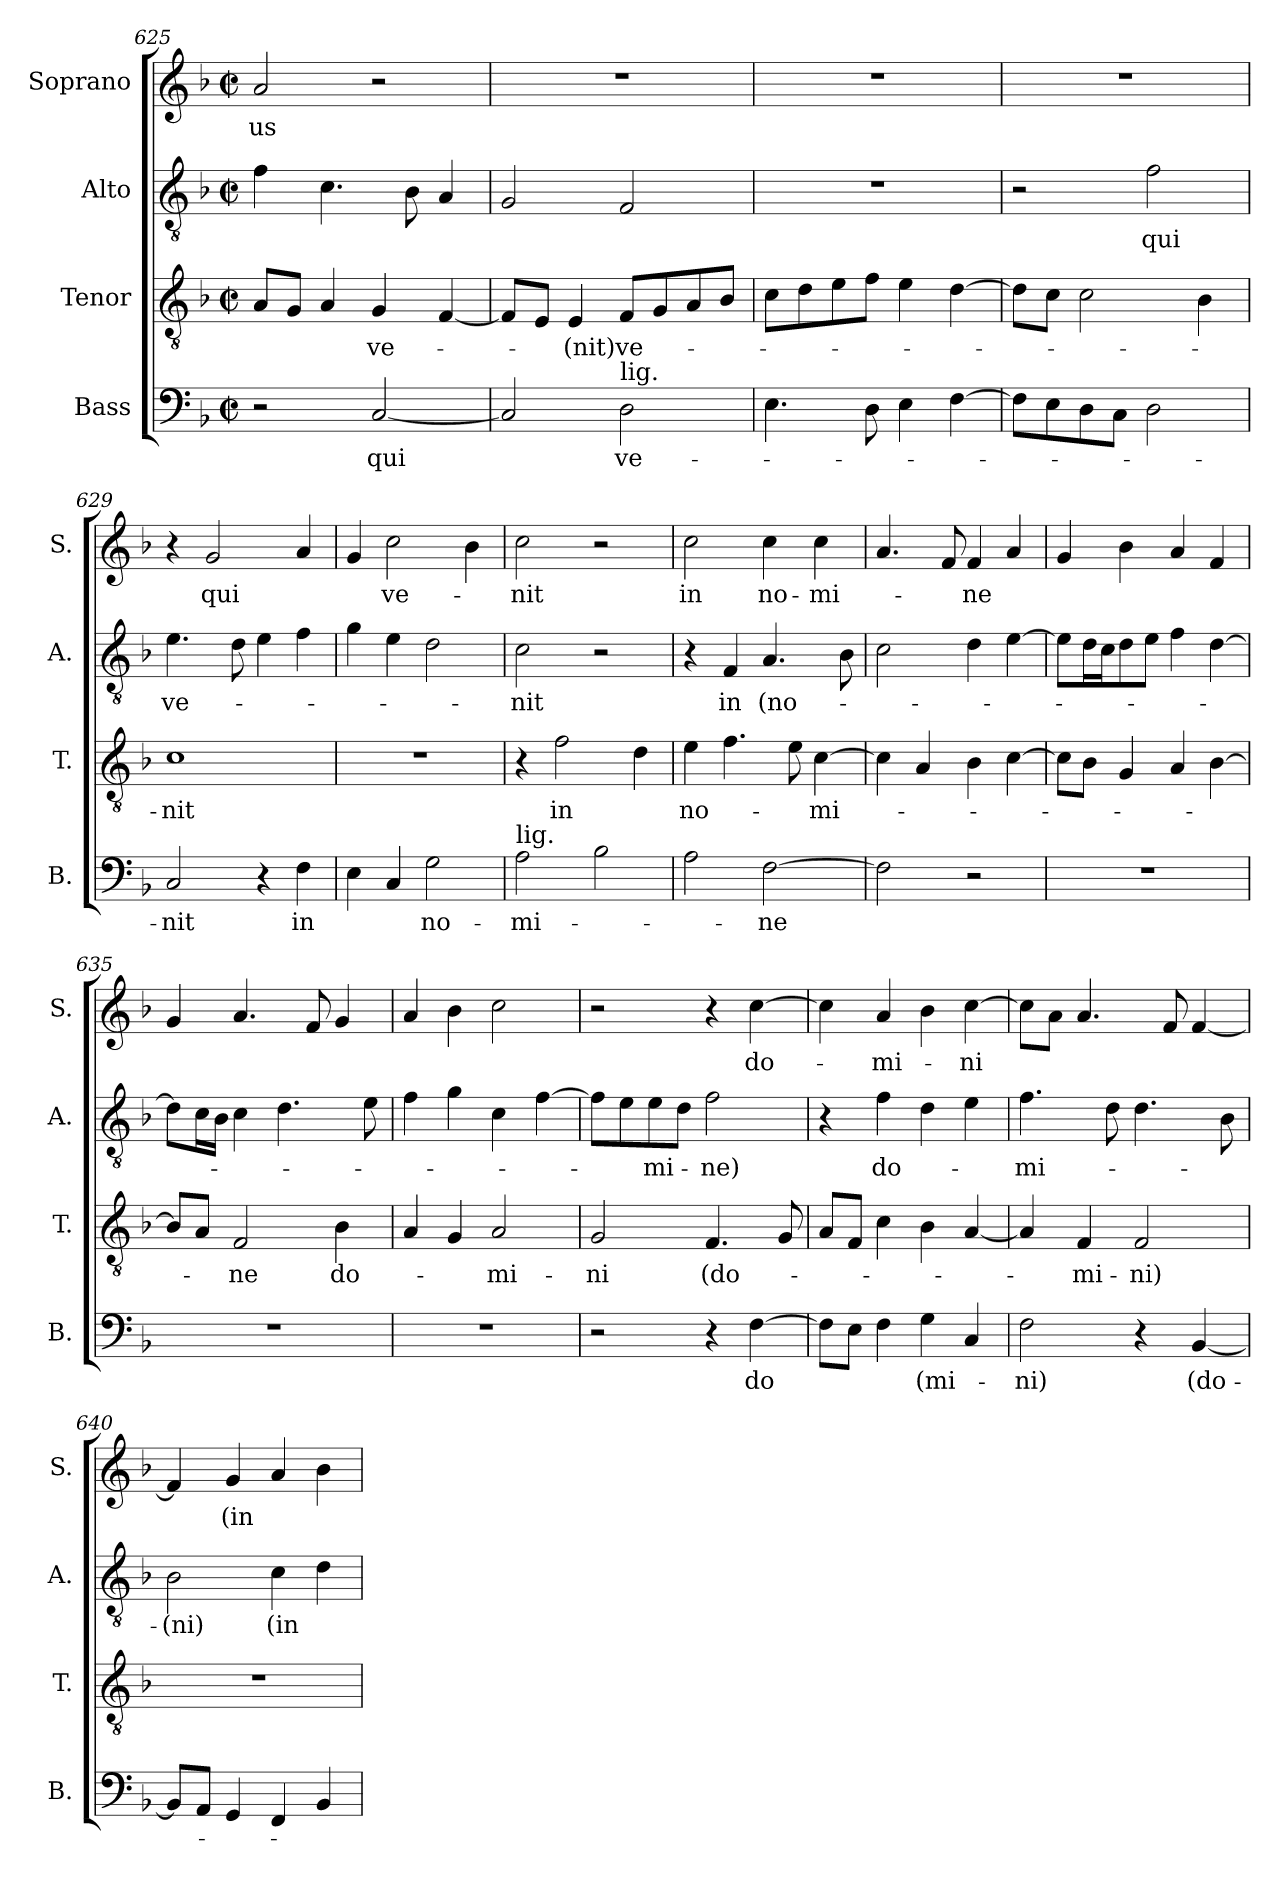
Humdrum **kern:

**kern	**text	**kern	**text	**kern	**text	**kern	**text
*part4	*part4	*part3	*part3	*part2	*part2	*part1	*part1
*staff4	*staff4	*staff3	*staff3	*staff2	*staff2	*staff1	*staff1
*I"Bass	*	*I"Tenor	*	*I"Alto	*	*I"Soprano	*
*I'B.	*	*I'T.	*	*I'A.	*	*I'S.	*
*clefF4	*	*clefGv2	*	*clefGv2	*	*clefG2	*
*k[b-]	*	*k[b-]	*	*k[b-]	*	*k[b-]	*
*M2/2	*	*M2/2	*	*M2/2	*	*M2/2	*
*met(c|)	*	*met(c|)	*	*met(c|)	*	*met(c|)	*
=625	=625	=625	=625	=625	=625	=625	=625
!	!	!	!	!	!	!	!LO:LY:b
2r	.	8A/L	.	4f\	.	2a/	-us
.	.	8G/J	.	.	.	.	.
.	.	4A/	.	4.c\	.	.	.
!	!LO:LY:b	!	!LO:LY:b	!	!	!	!
[2C/	-qui	4G/	ve-	.	.	2r	.
.	.	.	.	8B-\	.	.	.
.	.	[4F/	.	4A/	.	.	.
=626	=626	=626	=626	=626	=626	=626	=626
2C/]	.	8F/L]	.	2G/	.	1r	.
.	.	8E/J	.	.	.	.	.
!	!	!	!LO:LY:b	!	!	!	!
.	.	4E/	-(nit)ve-	.	.	.	.
!LO:TX:a:t=lig.	!	!	!	!	!	!	!
!	!LO:LY:b	!	!	!	!	!	!
2D\	ve-	8F/L	.	2F/	.	.	.
.	.	8G/	.	.	.	.	.
.	.	8A/	.	.	.	.	.
.	.	8B-/J	.	.	.	.	.
=627	=627	=627	=627	=627	=627	=627	=627
4.E\	.	8c\L	.	1r	.	1r	.
.	.	8d\	.	.	.	.	.
.	.	8e\	.	.	.	.	.
8D\	.	8f\J	.	.	.	.	.
4E\	.	4e\	.	.	.	.	.
[4F\	.	[4d\	.	.	.	.	.
=628	=628	=628	=628	=628	=628	=628	=628
8F\L]	.	8d\L]	.	2r	.	1r	.
8E\	.	8c\J	.	.	.	.	.
8D\	.	2c\	.	.	.	.	.
8C\J	.	.	.	.	.	.	.
!	!	!	!	!	!LO:LY:b	!	!
2D\	.	.	.	2f\	qui	.	.
.	.	4B-\	.	.	.	.	.
=629	=629	=629	=629	=629	=629	=629	=629
!	!LO:LY:b	!	!LO:LY:b	!	!LO:LY:b	!	!
2C/	-nit	1c	nit	4.e\	ve-	4r	.
!	!	!	!	!	!	!	!LO:LY:b
.	.	.	.	.	.	2g/	qui
.	.	.	.	8d\	.	.	.
4r	.	.	.	4e\	.	.	.
!	!LO:LY:b	!	!	!	!	!	!
4F\	in	.	.	4f\	.	4a/	.
=630	=630	=630	=630	=630	=630	=630	=630
4E\	.	1r	.	4g\	.	4g/	.
!	!	!	!	!	!	!	!LO:LY:b
4C/	.	.	.	4e\	.	2cc\	ve-
!	!LO:LY:b	!	!	!	!	!	!
2G\	no-	.	.	2d\	.	.	.
.	.	.	.	.	.	4b-\	.
=631	=631	=631	=631	=631	=631	=631	=631
!LO:TX:a:t=lig.	!	!	!	!	!	!	!
!	!LO:LY:b	!	!	!	!LO:LY:b	!	!LO:LY:b
2A\	-mi-	4r	.	2c\	-nit	2cc\	-nit
!	!	!	!LO:LY:b	!	!	!	!
.	.	2f\	-in	.	.	.	.
2B-\	.	.	.	2r	.	2r	.
.	.	4d\	.	.	.	.	.
=632	=632	=632	=632	=632	=632	=632	=632
!	!	!	!LO:LY:b	!	!	!	!LO:LY:b
2A\	.	4e\	no-	4r	.	2cc\	in
!	!	!	!	!	!LO:LY:b	!	!
.	.	4.f\	.	4F/	in	.	.
!	!LO:LY:b	!	!	!	!LO:LY:b	!	!LO:LY:b
[2F\	-ne	.	.	4.A/	(no-	4cc\	no-
.	.	8e\	.	.	.	.	.
!	!	!	!LO:LY:b	!	!	!	!LO:LY:b
.	.	[4c\	mi-	.	.	4cc\	-mi-
.	.	.	.	8B-\	.	.	.
=633	=633	=633	=633	=633	=633	=633	=633
2F\]	.	4c\]	.	2c\	.	4.a/	.
.	.	4A/	.	.	.	.	.
.	.	.	.	.	.	8f/	.
!	!	!	!	!	!	!	!LO:LY:b
2r	.	4B-\	.	4d\	.	4f/	-ne
.	.	[4c\	.	[4e\	.	4a/	.
=634	=634	=634	=634	=634	=634	=634	=634
1r	.	8c\L]	.	8e\L]	.	4g/	.
.	.	8B-\J	.	16d\L	.	.	.
.	.	.	.	16c\J	.	.	.
.	.	4G/	.	8d\	.	4b-\	.
.	.	.	.	8e\J	.	.	.
.	.	4A/	.	4f\	.	4a/	.
.	.	[4B-\	.	[4d\	.	4f/	.
=635	=635	=635	=635	=635	=635	=635	=635
1r	.	8B-/L]	.	8d\L]	.	4g/	.
.	.	8A/J	.	16c\L	.	.	.
.	.	.	.	16B-\JJ	.	.	.
!	!	!	!LO:LY:b	!	!	!	!
.	.	2F/	-ne	4c\	.	4.a/	.
.	.	.	.	4.d\	.	.	.
.	.	.	.	.	.	8f/	.
!	!	!	!LO:LY:b	!	!	!	!
.	.	4B-\	do-	.	.	4g/	.
.	.	.	.	8e\	.	.	.
=636	=636	=636	=636	=636	=636	=636	=636
1r	.	4A/	.	4f\	.	4a/	.
.	.	4G/	.	4g\	.	4b-\	.
!	!	!	!LO:LY:b	!	!	!	!
.	.	2A/	-mi-	4c\	.	2cc\	.
.	.	.	.	[4f\	.	.	.
=637	=637	=637	=637	=637	=637	=637	=637
!	!	!	!LO:LY:b	!	!	!	!
2r	.	2G/	-ni	8f\L]	.	2r	.
.	.	.	.	8e\	.	.	.
!	!	!	!	!	!LO:LY:b	!	!
.	.	.	.	8e\	-mi-	.	.
.	.	.	.	8d\J	.	.	.
!	!	!	!LO:LY:b	!	!LO:LY:b	!	!
4r	.	4.F/	(do-	2f\	-ne)	4r	.
!	!LO:LY:b	!	!	!	!	!	!LO:LY:b
[4F\	do	.	.	.	.	[4cc\	do-
.	.	8G/	.	.	.	.	.
=638	=638	=638	=638	=638	=638	=638	=638
8F\L]	.	8A/L	.	4r	.	4cc\]	.
8E\J	.	8F/J	.	.	.	.	.
!	!	!	!	!	!LO:LY:b	!	!LO:LY:b
4F\	.	4c\	.	4f\	do-	4a/	-mi-
!	!LO:LY:b	!	!	!	!	!	!
4G\	(mi-	4B-\	.	4d\	.	4b-\	.
!	!	!	!	!	!	!	!LO:LY:b
4C/	.	[4A/	.	4e\	.	[4cc\	-ni
=639	=639	=639	=639	=639	=639	=639	=639
!	!LO:LY:b	!	!	!	!LO:LY:b	!	!
2F\	-ni)	4A/]	.	4.f\	mi-	8cc\L]	.
.	.	.	.	.	.	8a\J	.
!	!	!	!LO:LY:b	!	!	!	!
.	.	4F/	-mi-	.	.	4.a/	.
.	.	.	.	8d\	.	.	.
!	!	!	!LO:LY:b	!	!	!	!
4r	.	2F/	-ni)	4.d\	.	.	.
.	.	.	.	.	.	8f/	.
!	!LO:LY:b	!	!	!	!	!	!
[4BB-/	(do-	.	.	.	.	[4f/	.
.	.	.	.	8B-\	.	.	.
=640	=640	=640	=640	=640	=640	=640	=640
!	!	!	!	!	!LO:LY:b	!	!
8BB-/L]	.	1r	.	2B-\	(ni)	4f/]	.
8AA/J	.	.	.	.	.	.	.
!	!	!	!	!	!	!	!LO:LY:b
4GG/	.	.	.	.	.	4g/	-(in
!	!	!	!	!	!LO:LY:b	!	!
4FF/	.	.	.	4c\	(in	4a/	.
4BB-/	.	.	.	4d\	.	4b-\	.
=	=	=	=	=	=	=	=
*-	*-	*-	*-	*-	*-	*-	*-
